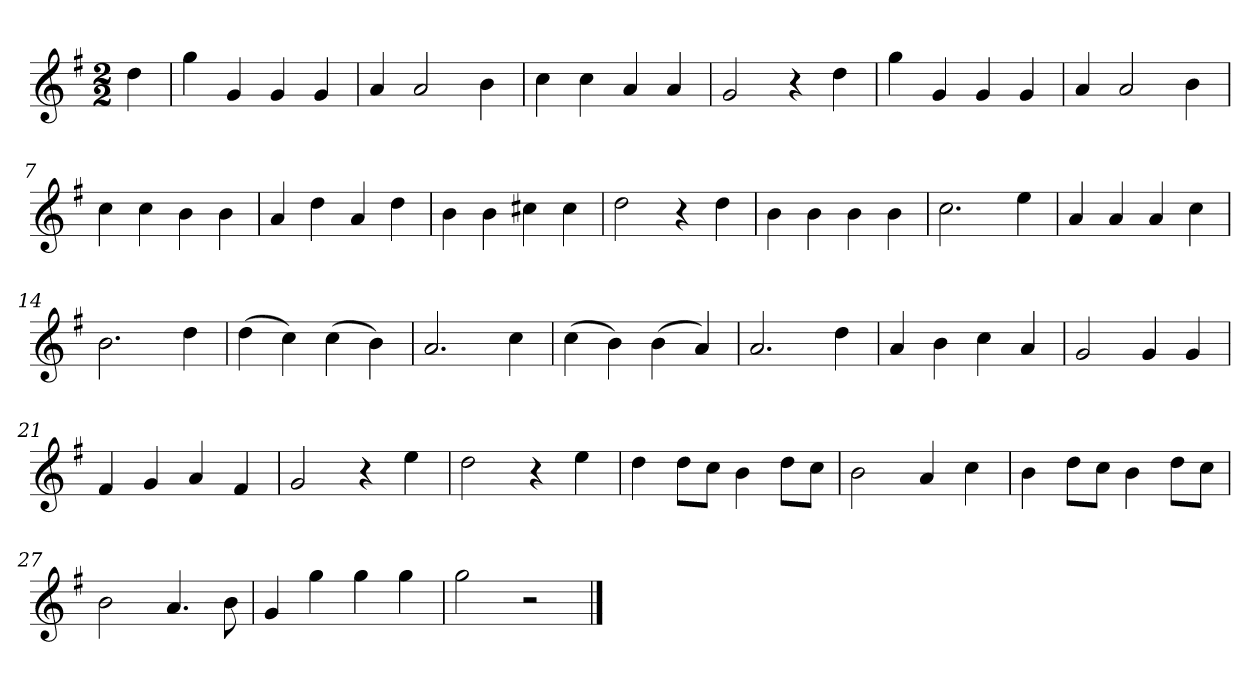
**kern
*part1
*staff1
*clefG2
*k[f#]
*G:
*M2/2
*MM120
=
4dd
=1
4gg
4g
4g
4g
=2
4a
2a
4b
=3
4cc
4cc
4a
4a
=4
2g
4r
4dd
=5
4gg
4g
4g
4g
=6
4a
2a
4b
=7
4cc
4cc
4b
4b
=8
4a
4dd
4a
4dd
=9
4b
4b
4cc#X
4cc#
=10
2dd
4r
4dd
=11
4b
4b
4b
4b
=12
2.cc
4ee
=13
4a
4a
4a
4cc
=14
2.b
4dd
=15
(4dd
4cc)
(4cc
4b)
=16
2.a
4cc
=17
(4cc
4b)
(4b
4a)
=18
2.a
4dd
=19
4a
4b
4cc
4a
=20
2g
4g
4g
=21
4f#
4g
4a
4f#
=22
2g
4r
4ee
=23
2dd
4r
4ee
=24
4dd
8dd\L
8cc\J
4b
8dd\L
8cc\J
=25
2b
4a
4cc
=26
4b
8dd\L
8cc\J
4b
8dd\L
8cc\J
=27
2b
4.a
8b
=28
4g
4gg
4gg
4gg
=29
2gg
2r
==
*-
